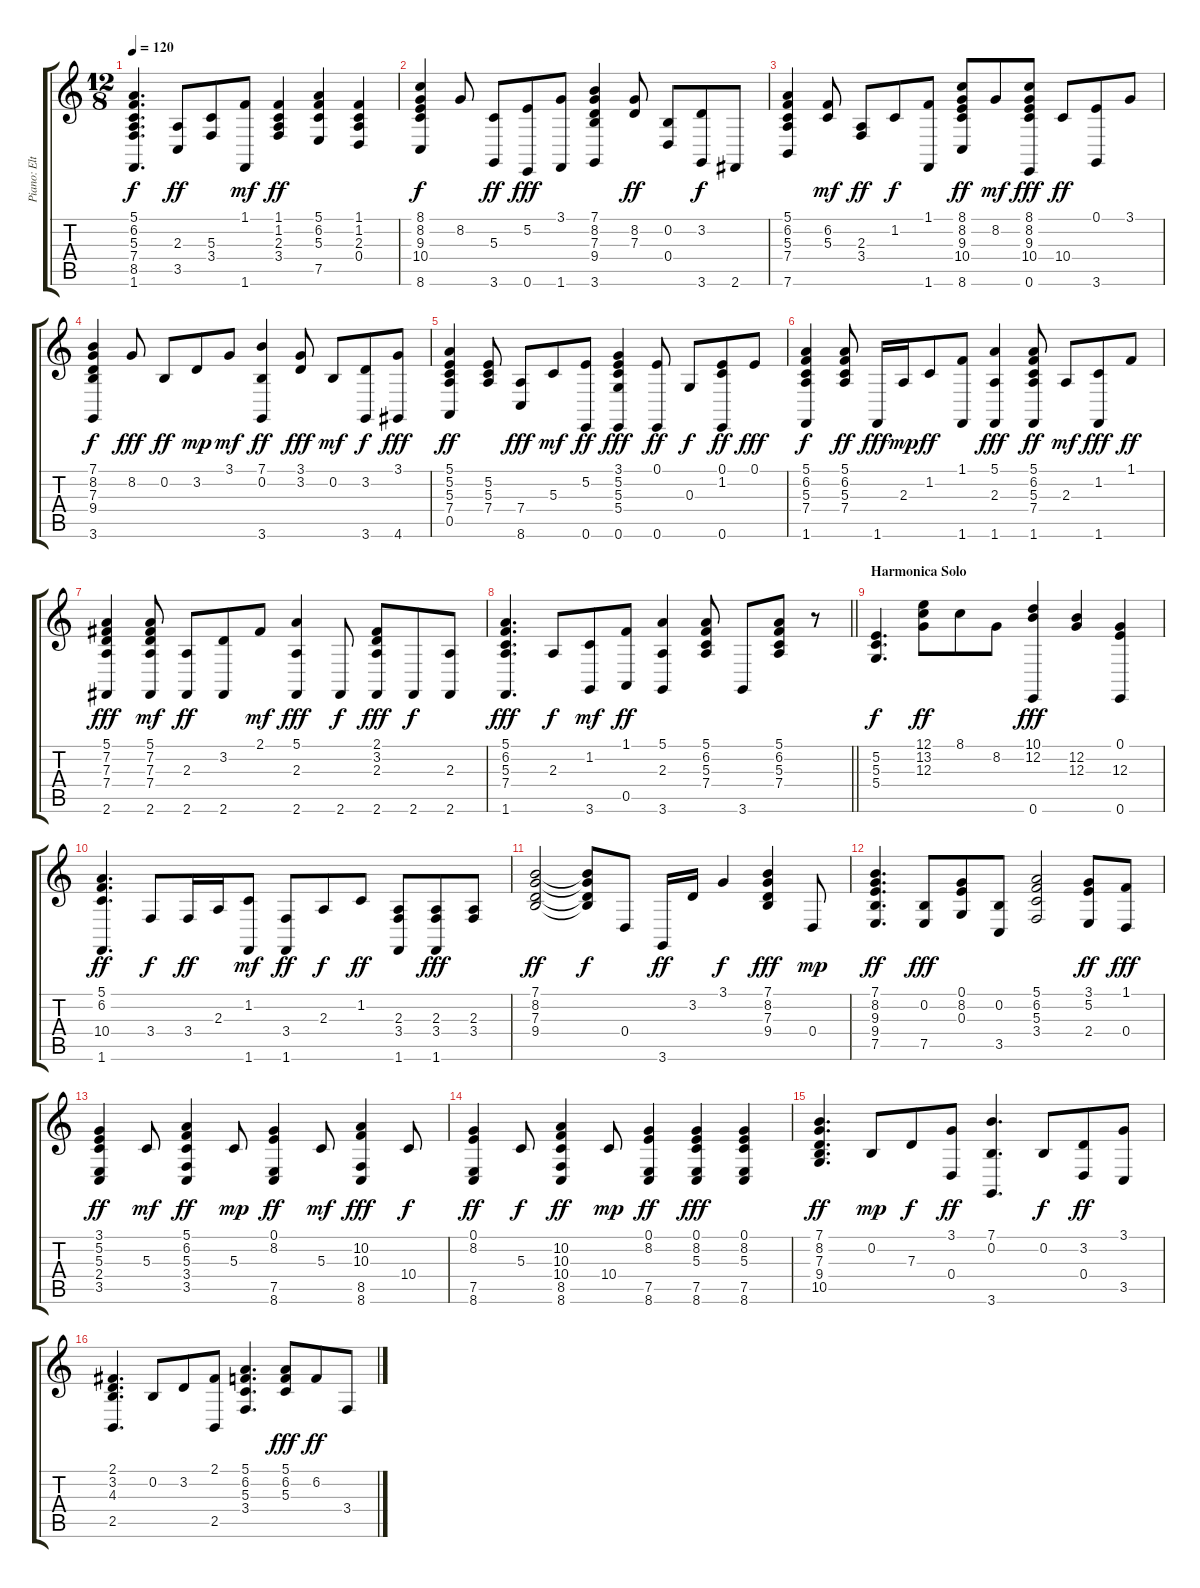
\track ("Piano: Elton" "Piano: Elt") {instrument acousticgrandpiano}
\staff {score tabs}
\tuning (E4 B3 G3 D3 A2 E2) {hide}
\ts (12 8)
\tempo 120
\clef g2
\ks c
(5.1 6.2 5.3 7.4 8.5 1.6).4{d dy f} (2.3 3.5).8{dy ff} (5.3 3.4).8 (1.1 1.6).8{dy mf} (1.1 1.2 2.3 3.4).4{dy ff} (5.1 6.2 5.3 7.5).4 (1.1 1.2 2.3 0.4).4 |
(8.1 8.2 9.3 10.4 8.6).4{dy f} 8.2.8 (5.3 3.6).8{dy ff} (5.2 0.6).8{dy fff} (3.1 1.6).8 (7.1 8.2 7.3 9.4 3.6).4 (8.2 7.3).8{dy ff} (0.2 0.4).8 (3.2 3.6).8{dy f} 2.6.8 |
(5.1 6.2 5.3 7.4 7.6).4 (6.2 5.3).8{dy mf} (2.3 3.4).8{dy ff} 1.2.8{dy f} (1.1 1.6).8 (8.1 8.2 9.3 10.4 8.6).8{dy ff} 8.2.8{dy mf} (8.1 8.2 9.3 10.4 0.6).8{dy fff} 10.4.8{dy ff} (0.1 3.6).8 3.1.8 |
(7.1 8.2 7.3 9.4 3.6).4{dy f} 8.2.8{dy fff} 0.2.8{dy ff} 3.2.8{dy mp} 3.1.8{dy mf} (7.1 0.2 3.6).4{dy ff} (3.1 3.2).8{dy fff} 0.2.8{dy mf} (3.2 3.6).8{dy f} (3.1 4.6).8{dy fff} |
(5.1 5.2 5.3 7.4 0.5).4{dy ff} (5.2 5.3 7.4).8 (7.4 8.6).8{dy fff} 5.3.8{dy mf} (5.2 0.6).8{dy ff} (3.1 5.2 5.3 5.4 0.6).4{dy fff} (0.1 0.6).8{dy ff} 0.3.8{dy f} (0.1 1.2 0.6).8{dy ff} 0.1.8{dy fff} |
(5.1 6.2 5.3 7.4 1.6).4{dy f} (5.1 6.2 5.3 7.4).8{dy ff} 1.6.16{dy fff} 2.3.16{dy mp} 1.2.8{dy ff} (1.1 1.6).8 (5.1 2.3 1.6).4{dy fff} (5.1 6.2 5.3 7.4 1.6).8{dy ff} 2.3.8{dy mf} (1.2 1.6).8{dy fff} 1.1.8{dy ff} |
(5.1 7.2 7.3 7.4 2.6).4{dy fff} (5.1 7.2 7.3 7.4 2.6).8{dy mf} (2.3 2.6).8{dy ff} (3.2 2.6).8 2.1.8{dy mf} (5.1 2.3 2.6).4{dy fff} 2.6.8{dy f} (2.1 3.2 2.3 2.6).8{dy fff} 2.6.8{dy f} (2.3 2.6).8 |
\barLineRight lightlight
(5.1 6.2 5.3 7.4 1.6).4{d dy fff} 2.3.8{dy f} (1.2 3.6).8{dy mf} (1.1 0.5).8{dy ff} (5.1 2.3 3.6).4 (5.1 6.2 5.3 7.4).8 3.6.8 (5.1 6.2 5.3 7.4).8 r.8 |
\section ("" "Harmonica Solo")
(5.2 5.3 5.4).4{d dy f} (12.1 13.2 12.3).8{dy ff} 8.1.8 8.2.8 (10.1 12.2 0.6).4{dy fff} (12.2 12.3).4 (0.1 12.3 0.6).4 |
(5.1 6.2 10.4 1.6).4{d dy ff} 3.4.8{dy f} 3.4.16{dy ff} 2.3.16 (1.2 1.6).8{dy mf} (3.4 1.6).8{dy ff} 2.3.8{dy f} 1.2.8{dy ff} (2.3 3.4 1.6).8 (2.3 3.4 1.6).8{dy fff} (2.3 3.4).8 |
(7.1 8.2 7.3 9.4).2{dy ff} (7.1{t} 8.2{t} 7.3{t} 9.4{t}).8{dy f} 0.4.8 3.6.16{dy ff} 3.2.16 3.1.4{dy f} (7.1 8.2 7.3 9.4).4{dy fff} 0.4.8{dy mp} |
(7.1 8.2 9.3 9.4 7.5).4{d dy ff} (0.2 7.5).8{dy fff} (0.1 8.2 0.3).8 (0.2 3.5).8 (5.1 6.2 5.3 3.4).2 (3.1 5.2 2.4).8{dy ff} (1.1 0.4).8{dy fff} |
(3.1 5.2 5.3 2.4 3.5).4{dy ff} 5.3.8{dy mf} (5.1 6.2 5.3 3.4 3.5).4{dy ff} 5.3.8{dy mp} (0.1 8.2 7.5 8.6).4{dy ff} 5.3.8{dy mf} (10.2 10.3 8.5 8.6).4{dy fff} 10.4.8{dy f} |
(0.1 8.2 7.5 8.6).4{dy ff} 5.3.8{dy f} (10.2 10.3 10.4 8.5 8.6).4{dy ff} 10.4.8{dy mp} (0.1 8.2 7.5 8.6).4{dy ff} (0.1 8.2 5.3 7.5 8.6).4{dy fff} (0.1 8.2 5.3 7.5 8.6).4 |
(7.1 8.2 7.3 9.4 10.5).4{d dy ff} 0.2.8{dy mp} 7.3.8{dy f} (3.1 0.4).8{dy ff} (7.1 0.2 3.6).4{d} 0.2.8{dy f} (3.2 0.4).8{dy ff} (3.1 3.5).8 |
(2.1 3.2 4.3 2.5).4{d} 0.2.8 3.2.8 (2.1 2.5).8 (5.1 6.2 5.3 3.4).4{d} (5.1 6.2 5.3).8{dy fff} 6.2.8{dy ff} 3.4.8
